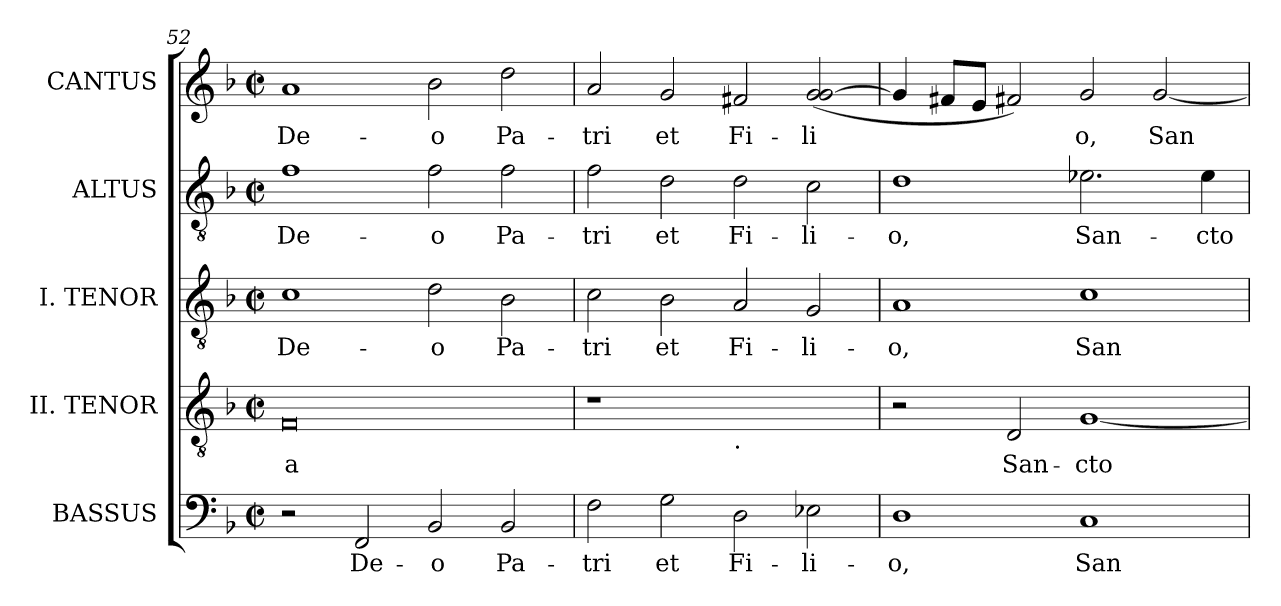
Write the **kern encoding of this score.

**kern	**text	**kern	**text	**kern	**text	**kern	**text	**kern	**text
*part5	*part5	*part4	*part4	*part3	*part3	*part2	*part2	*part1	*part1
*staff5	*staff5	*staff4	*staff4	*staff3	*staff3	*staff2	*staff2	*staff1	*staff1
*I"BASSUS	*	*I"II. TENOR	*	*I"I. TENOR	*	*I"ALTUS	*	*I"CANTUS	*
*clefF4	*	*clefGv2	*	*clefGv2	*	*clefGv2	*	*clefG2	*
*k[b-]	*	*k[b-]	*	*k[b-]	*	*k[b-]	*	*k[b-]	*
*F:	*	*F:	*	*F:	*	*F:	*	*F:	*
*M2/2	*	*M2/2	*	*M2/2	*	*M2/2	*	*M2/2	*
*met(c|)	*	*met(c|)	*	*met(c|)	*	*met(c|)	*	*met(c|)	*
=52	=52	=52	=52	=52	=52	=52	=52	=52	=52
!	!	!	!LO:LY:b:cj	!	!LO:LY:b:cj	!	!LO:LY:b:cj	!	!LO:LY:b:cj
2r	.	0F	-a	1c	De-	1f	De-	1a	De-
!	!LO:LY:b:cj	!	!	!	!	!	!	!	!
2FF/	De-	.	.	.	.	.	.	.	.
!	!LO:LY:b:cj	!	!	!	!LO:LY:b:cj	!	!LO:LY:b:cj	!	!LO:LY:b:cj
2BB-/	-o	.	.	2d\	-o	2f\	-o	2b-\	-o
!	!LO:LY:b:cj	!	!	!	!LO:LY:b:cj	!	!LO:LY:b:cj	!	!LO:LY:b:cj
2BB-/	Pa-	.	.	2B-\	Pa-	2f\	Pa-	2dd\	Pa-
!!LO:LB:g=z
=53	=53	=53	=53	=53	=53	=53	=53	=53	=53
!	!LO:LY:b:cj	!	!	!	!LO:LY:b:cj	!	!LO:LY:b:cj	!	!LO:LY:b:cj
2F\	-tri	1r	.	2c\	-tri	2f\	-tri	2a/	-tri
!	!LO:LY:b:cj	!	!	!	!LO:LY:b:cj	!	!LO:LY:b:cj	!	!LO:LY:b:cj
2G\	et	.	.	2B-\	et	2d\	et	2g/	et
!	!	!LO:TX:b:t=.	!	!	!	!	!	!	!
!	!LO:LY:b:cj	!	!	!	!LO:LY:b:cj	!	!LO:LY:b:cj	!	!LO:LY:b:cj
2D\	Fi-	1ryy	.	2A/	Fi-	2d\	Fi-	2f#X/	Fi-
!	!LO:LY:b:cj	!	!	!	!LO:LY:b:cj	!	!LO:LY:b:cj	!	!LO:LY:b:cj
2E-X\	-li-	.	.	2G/	-li-	2c\	-li-	(<2g/ [<2g/	-li-
=54	=54	=54	=54	=54	=54	=54	=54	=54	=54
!	!LO:LY:b:cj	!	!	!	!LO:LY:b:cj	!	!LO:LY:b:cj	!	!LO:LY:b:cj
1D	-o,	2r	.	1A	-o,	1d	-o,	4g/]	--
!	!	!	!	!	!	!	!	!	!LO:LY:b:cj
.	.	.	.	.	.	.	.	8f#/L	--
!	!	!	!	!	!	!	!	!	!LO:LY:b:cj
.	.	.	.	.	.	.	.	8e/J	--
!	!	!	!LO:LY:b:cj	!	!	!	!	!	!LO:LY:b:cj
.	.	2D/	San-	.	.	.	.	2f#X/)	--
!	!LO:LY:b:cj	!	!LO:LY:b:cj	!	!LO:LY:b:cj	!	!LO:LY:b:cj	!	!LO:LY:b:cj
1C	San-	[<1G	-cto	1c	San-	2.e-X\	San-	2g/	-o,
!	!	!	!	!	!	!	!	!	!LO:LY:b:cj
.	.	.	.	.	.	.	.	[<2g/	San-
!	!	!	!	!	!	!	!LO:LY:b:cj	!	!
.	.	.	.	.	.	4e-\	-cto	.	.
=	=	=	=	=	=	=	=	=	=
*-	*-	*-	*-	*-	*-	*-	*-	*-	*-
